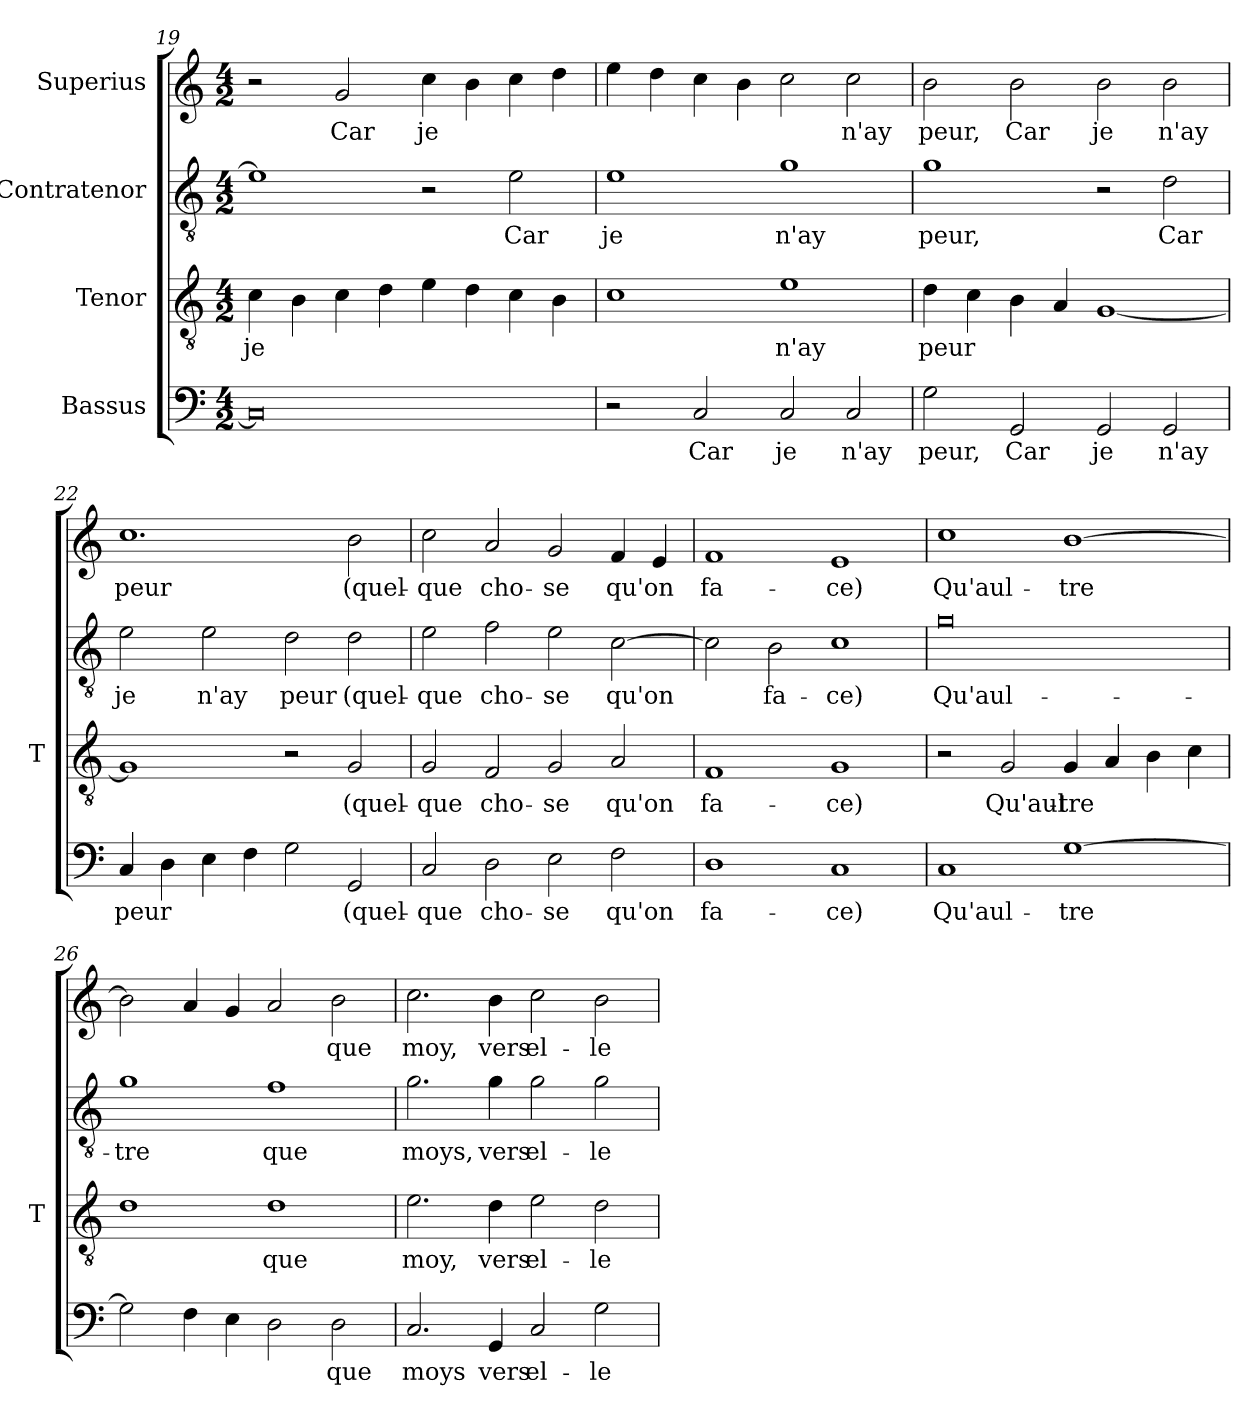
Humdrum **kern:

**kern	**text	**kern	**text	**kern	**text	**kern	**text
*part4	*part4	*part3	*part3	*part2	*part2	*part1	*part1
*staff4	*staff4	*staff3	*staff3	*staff2	*staff2	*staff1	*staff1
*I"Bassus	*	*I"Tenor	*	*I"Contratenor	*	*I"Superius	*
*	*	*I'T	*	*	*	*	*
*clefF4	*	*clefGv2	*	*clefGv2	*	*clefG2	*
*k[]	*	*k[]	*	*k[]	*	*k[]	*
*M4/2	*	*M4/2	*	*M4/2	*	*M4/2	*
=19	=19	=19	=19	=19	=19	=19	=19
0C]	.	4c	-je	1e]	.	2r	.
.	.	4B	.	.	.	.	.
.	.	4c	.	.	.	2g	-Car
.	.	4d	.	.	.	.	.
.	.	4e	.	2r	.	4cc	-je
.	.	4d	.	.	.	4b	.
.	.	4c	.	2e	-Car	4cc	.
.	.	4B	.	.	.	4dd	.
=20	=20	=20	=20	=20	=20	=20	=20
2r	.	1c	.	1e	-je	4ee	.
.	.	.	.	.	.	4dd	.
2C	-Car	.	.	.	.	4cc	.
.	.	.	.	.	.	4b	.
2C	-je	1e	-n'ay	1g	-n'ay	2cc	.
2C	-n'ay	.	.	.	.	2cc	-n'ay
=21	=21	=21	=21	=21	=21	=21	=21
2G	-peur,	4d	-peur	1g	-peur,	2b	-peur,
.	.	4c	.	.	.	.	.
2GG	-Car	4B	.	.	.	2b	-Car
.	.	4A	.	.	.	.	.
2GG	-je	[1G	.	2r	.	2b	-je
2GG	-n'ay	.	.	2d	-Car	2b	-n'ay
=22	=22	=22	=22	=22	=22	=22	=22
4C	-peur	1G]	.	2e	-je	1.cc	-peur
4D	.	.	.	.	.	.	.
4E	.	.	.	2e	-n'ay	.	.
4F	.	.	.	.	.	.	.
2G	.	2r	.	2d	-peur	.	.
2GG	(quel-	2G	(quel-	2d	(quel-	2b	(quel-
=23	=23	=23	=23	=23	=23	=23	=23
2C	-que	2G	-que	2e	-que	2cc	-que
2D	cho-	2F	cho-	2f	cho-	2a	cho-
2E	-se	2G	-se	2e	-se	2g	-se
2F	-qu'on	2A	-qu'on	[2c	-qu'on	4f	-qu'on
.	.	.	.	.	.	4e	.
=24	=24	=24	=24	=24	=24	=24	=24
1D	fa-	1F	fa-	2c]	.	1f	fa-
.	.	.	.	2B	fa-	.	.
1C	-ce)	1G	-ce)	1c	-ce)	1e	-ce)
=25	=25	=25	=25	=25	=25	=25	=25
1C	Qu'aul-	2r	.	0g	Qu'aul-	1cc	Qu'aul-
.	.	2G	Qu'aul-	.	.	.	.
[1G	-tre	4G	-tre	.	.	[1b	-tre
.	.	4A	.	.	.	.	.
.	.	4B	.	.	.	.	.
.	.	4c	.	.	.	.	.
=26	=26	=26	=26	=26	=26	=26	=26
2G]	.	1d	.	1g	-tre	2b]	.
4F	.	.	.	.	.	4a	.
4E	.	.	.	.	.	4g	.
2D	.	1d	-que	1f	-que	2a	.
2D	-que	.	.	.	.	2b	-que
=27	=27	=27	=27	=27	=27	=27	=27
2.C	-moys	2.e	-moy,	2.g	-moys,	2.cc	-moy,
4GG	-vers	4d	-vers	4g	-vers	4b	-vers
2C	el-	2e	el-	2g	el-	2cc	el-
2G	-le	2d	-le	2g	-le	2b	-le
=	=	=	=	=	=	=	=
*-	*-	*-	*-	*-	*-	*-	*-
